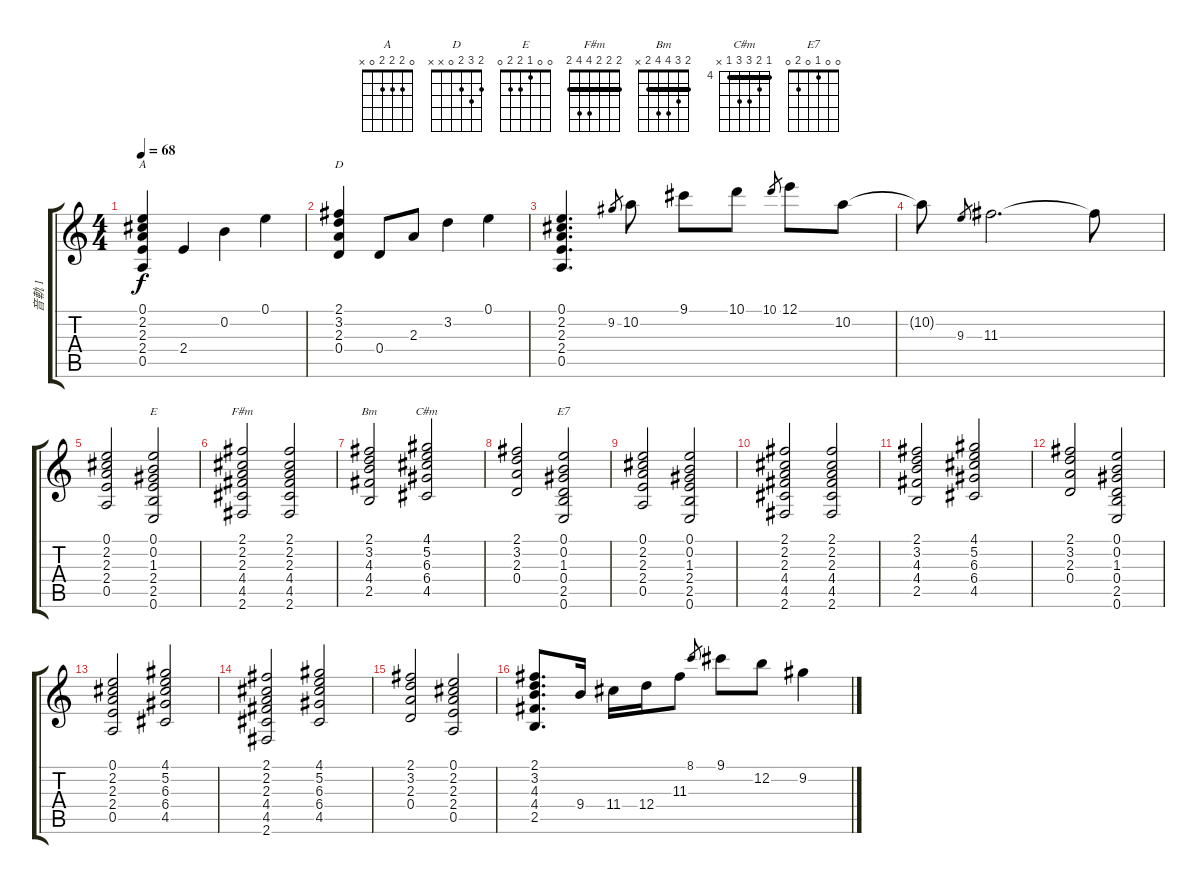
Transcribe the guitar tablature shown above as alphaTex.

\track ("音軌 1" "音軌 1") {instrument electricguitarjazz}
\staff {score tabs}
\tuning (E4 B3 G3 D3 A2 E2) {hide}
\chord ("A" 0 2 2 2 0 x)
\chord ("D" 2 3 2 0 x x)
\chord ("E" 0 0 1 2 2 0)
\chord ("F#m" 2 2 2 4 4 2) {barre 2}
\chord ("Bm" 2 3 4 4 2 x) {barre 2}
\chord ("C#m" 4 5 6 6 4 x) {firstfret 4 barre 4}
\chord ("E7" 0 0 1 0 2 0)
\ts (4 4)
\tempo 68
\clef g2
\ks c
(0.1 2.2 2.3 2.4 0.5).4{ch "A" dy f instrument electricguitarjazz} 2.4.4 0.2.4 0.1.4 |
(2.1 3.2 2.3 0.4).4{ch "D"} 0.4.8 2.3.8 3.2.4 0.1.4 |
(0.1 2.2 2.3 2.4 0.5).4{d} 9.2.8{gr} 10.2.8 9.1.8 10.1.8 10.1.8{gr} 12.1.8 10.2.8 |
10.2{t}.8 9.3.8{gr} 11.3.2{d} 11.3{t}.8 |
(0.1 2.2 2.3 2.4 0.5).2 (0.1 0.2 1.3 2.4 2.5 0.6).2{ch "E"} |
(2.1 2.2 2.3 4.4 4.5 2.6).2{ch "F#m"} (2.1 2.2 2.3 4.4 4.5 2.6).2 |
(2.1 3.2 4.3 4.4 2.5).2{ch "Bm"} (4.1 5.2 6.3 6.4 4.5).2{ch "C#m"} |
(2.1 3.2 2.3 0.4).2 (0.1 0.2 1.3 0.4 2.5 0.6).2{ch "E7"} |
(0.1 2.2 2.3 2.4 0.5).2 (0.1 0.2 1.3 2.4 2.5 0.6).2 |
(2.1 2.2 2.3 4.4 4.5 2.6).2 (2.1 2.2 2.3 4.4 4.5 2.6).2 |
(2.1 3.2 4.3 4.4 2.5).2 (4.1 5.2 6.3 6.4 4.5).2 |
(2.1 3.2 2.3 0.4).2 (0.1 0.2 1.3 0.4 2.5 0.6).2 |
(0.1 2.2 2.3 2.4 0.5).2 (4.1 5.2 6.3 6.4 4.5).2 |
(2.1 2.2 2.3 4.4 4.5 2.6).2 (4.1 5.2 6.3 6.4 4.5).2 |
(2.1 3.2 2.3 0.4).2 (0.1 2.2 2.3 2.4 0.5).2 |
(2.1 3.2 4.3 4.4 2.5).8{d} 9.4.16 11.4.16 12.4.16 11.3.8 8.1.8{gr} 9.1.8 12.2.8 9.2.4
